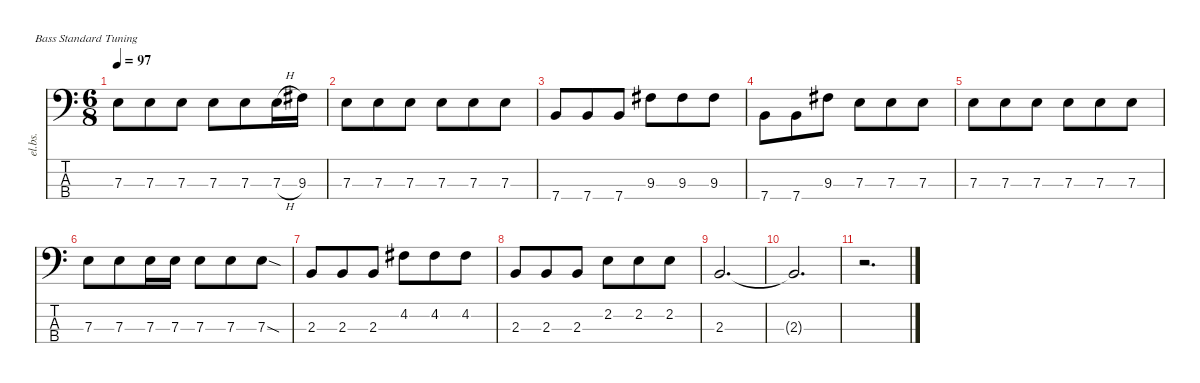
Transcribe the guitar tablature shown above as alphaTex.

\defaultSystemsLayout 4
\hideDynamics
\bracketExtendMode nobrackets
\track ("Electric Bass" "el.bs.") {multiBarRest instrument electricbassfinger}
\staff {score tabs}
\tuning (G2 D2 A1 E1)
\ts (6 8)
\tempo 97
\clef f4
\ks c
7.3.8{dy mf beam Down} 7.3.8{beam Down} 7.3.8{beam Down} 7.3.8{beam Down} 7.3.8{beam Down} 7.3{h}.16{beam Down} 9.3{acc #}.16{beam Down} |
7.3.8{beam Down} 7.3.8{beam Down} 7.3.8{beam Down} 7.3.8{beam Down} 7.3.8{beam Down} 7.3.8{beam Down} |
7.4.8{beam Up} 7.4.8{beam Up} 7.4.8{beam Up} 9.3{acc #}.8{beam Down} 9.3{acc #}.8{beam Down} 9.3{acc #}.8{beam Down} |
7.4.8{beam Down} 7.4.8{beam Down} 9.3{acc #}.8{beam Down} 7.3.8{beam Down} 7.3.8{beam Down} 7.3.8{beam Down} |
7.3.8{beam Down} 7.3.8{beam Down} 7.3.8{beam Down} 7.3.8{beam Down} 7.3.8{beam Down} 7.3.8{beam Down} |
7.3.8{beam Down} 7.3.8{beam Down} 7.3.16{beam Down} 7.3.16{beam Down} 7.3.8{beam Down} 7.3.8{beam Down} 7.3{sod}.8{beam Down} |
2.3.8{beam Up} 2.3.8{beam Up} 2.3.8{beam Up} 4.2{acc #}.8{beam Down} 4.2{acc #}.8{beam Down} 4.2{acc #}.8{beam Down} |
2.3.8{beam Up} 2.3.8{beam Up} 2.3.8{beam Up} 2.2.8{beam Down} 2.2.8{beam Down} 2.2.8{beam Down} |
2.3.2{d beam Up} |
2.3{t}.2{d beam Up} |
r.2{d beam Down}
